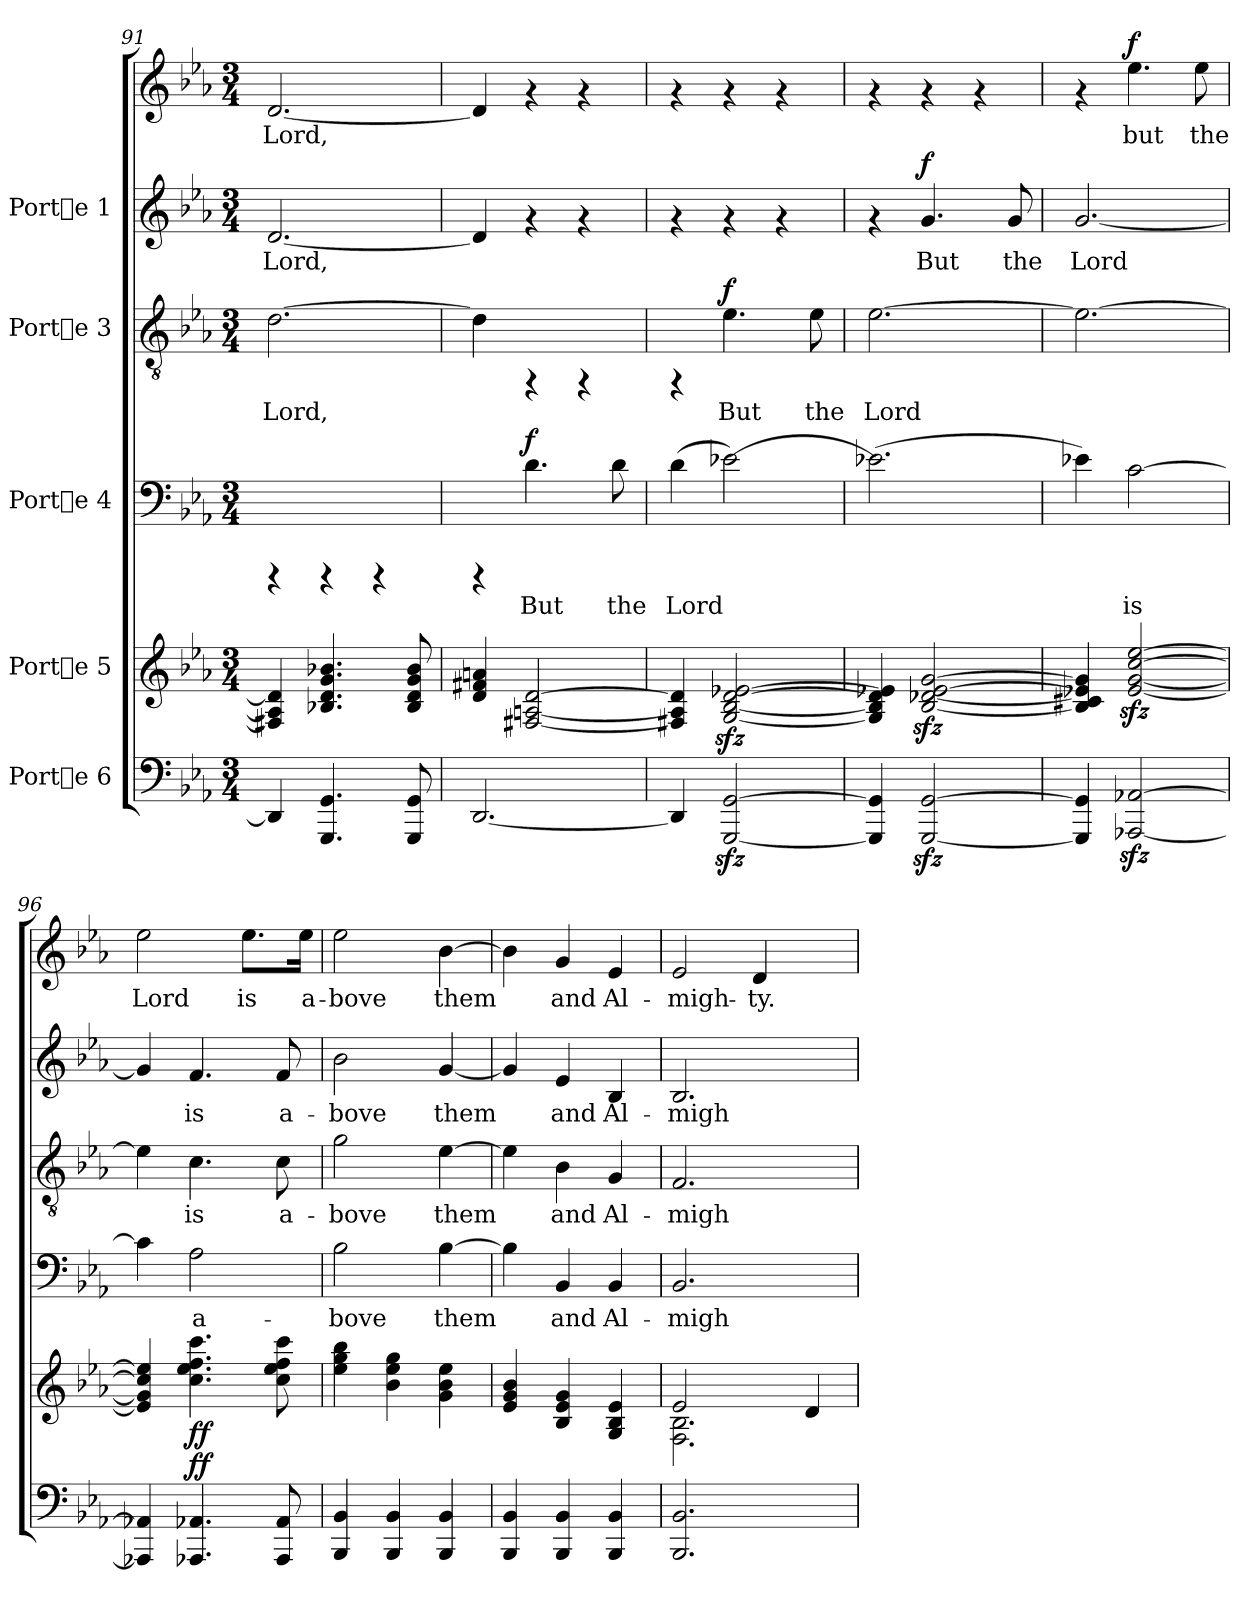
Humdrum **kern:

**kern	**dynam	**kern	**dynam	**kern	**text	**dynam	**kern	**text	**dynam	**kern	**text	**kern	**text	**dynam
*part5	*part5	*part4	*part4	*part3	*part3	*part3	*part2	*part2	*part2	*part1	*part1	*part1	*part1	*part1
*staff6	*staff6	*staff5	*staff5	*staff4	*staff4	*staff4	*staff3	*staff3	*staff3	*staff2	*staff2	*staff1	*staff1	*staff1/2
*I"Porte 6	*	*I"Porte 5	*	*I"Porte 4	*	*	*I"Porte 3	*	*	*I"Porte 1	*	*	*	*
!!LO:PB:g=z
*clefF4	*	*clefG2	*	*clefF4	*	*	*clefGv2	*	*	*clefG2	*	*clefG2	*	*
*k[b-e-a-]	*	*k[b-e-a-]	*	*k[b-e-a-]	*	*	*k[b-e-a-]	*	*	*k[b-e-a-]	*	*k[b-e-a-]	*	*
*E-:	*	*E-:	*	*E-:	*	*	*E-:	*	*	*E-:	*	*E-:	*	*
*M3/4	*	*M3/4	*	*M3/4	*	*	*M3/4	*	*	*M3/4	*	*M3/4	*	*
=91	=91	=91	=91	=91	=91	=91	=91	=91	=91	=91	=91	=91	=91	=91
!	!	!	!	!	!	!	!	!LO:LY:b	!	!	!LO:LY:b	!	!LO:LY:b	!
4DD/]	.	4d/] 4An/] 4F#X/]	.	4rCCC	.	.	[>2.d\	Lord,	.	[<2.d/	Lord,	[<2.d/	Lord,	.
4.GG/ 4.GGG/	.	4.b-X/ 4.g/ 4.d/ 4.B-X/	.	4rCCC	.	.	.	.	.	.	.	.	.	.
.	.	.	.	4rCCC	.	.	.	.	.	.	.	.	.	.
8GG/ 8GGG/	.	8b-/ 8g/ 8d/ 8B-/	.	.	.	.	.	.	.	.	.	.	.	.
=92	=92	=92	=92	=92	=92	=92	=92	=92	=92	=92	=92	=92	=92	=92
[<2.DD/	.	4an/ 4f#X/ 4d/	.	4rCCC	.	.	4d\]	.	.	4d/]	.	4d/]	.	.
!	!	!	!	!	!LO:LY:b	!LO:DY:a	!	!	!	!	!	!	!	!
.	.	[<2d/ [<2An/ [<2F#X/	.	4.d\	But	f	4rFF	.	.	4rf	.	4rf	.	.
.	.	.	.	.	.	.	4rFF	.	.	4rf	.	4rf	.	.
!	!	!	!	!	!LO:LY:b	!	!	!	!	!	!	!	!	!
.	.	.	.	8d\	the	.	.	.	.	.	.	.	.	.
=93	=93	=93	=93	=93	=93	=93	=93	=93	=93	=93	=93	=93	=93	=93
!	!	!	!	!	!LO:LY:b	!	!	!	!	!	!	!	!	!
4DD/]	.	4d/] 4An/] 4F#X/]	.	(>4d\	Lord	.	4rFF	.	.	4rf	.	4rf	.	.
!	!	!	!	!	!LO:LY:b	!	!	!LO:LY:b	!LO:DY:a	!	!	!	!	!
[<2GG/zz> [<2GGG/zz>	.	[<2e-X/zz< [<2d/zz< [<2B-/zz< [<2G/zz<	.	[>2e-X\)	.	.	4.e-\	But	f	4rf	.	4rf	.	.
.	.	.	.	.	.	.	.	.	.	4rf	.	4rf	.	.
!	!	!	!	!	!	!	!	!LO:LY:b	!	!	!	!	!	!
.	.	.	.	.	.	.	8e-\	the	.	.	.	.	.	.
=94	=94	=94	=94	=94	=94	=94	=94	=94	=94	=94	=94	=94	=94	=94
!	!	!	!	!	!	!	!	!LO:LY:b	!	!	!	!	!	!
4GG/] 4GGG/]	.	4e-X/] 4d/] 4B-/] 4G/]	.	2.e-X\_>	.	.	[>2.e-\	Lord	.	4rf	.	4rf	.	.
!	!	!	!	!	!	!	!	!	!	!	!LO:LY:b	!	!	!LO:DY:a=2
[<2GG/zz> [<2GGG/zz>	.	[<2g/zz< [<2e-/zz< [<2d-X/zz< [<2B-/zz<	.	.	.	.	.	.	.	4.g/	But	4rf	.	f
.	.	.	.	.	.	.	.	.	.	.	.	4rf	.	.
!	!	!	!	!	!	!	!	!	!	!	!LO:LY:b	!	!	!
.	.	.	.	.	.	.	.	.	.	8g/	the	.	.	.
=95	=95	=95	=95	=95	=95	=95	=95	=95	=95	=95	=95	=95	=95	=95
!	!	!	!	!	!LO:LY:b	!	!	!	!	!	!LO:LY:b	!	!	!
4GG/] 4GGG/]	.	4g/] 4e-X/] 4c#X/] 4B-/]	.	4e-X\]	.	.	2.e-\_>	.	.	[<2.g/	Lord	4rf	.	.
!	!	!	!	!	!LO:LY:b	!	!	!	!	!	!	!	!LO:LY:b	!LO:DY:a
[<2AA-X/zz> [<2AAA-X/zz>	.	[<2ee-/zz< [<2cc/zz< [<2g/zz< [<2e-/zz<	.	[>2c\	is	.	.	.	.	.	.	4.ee-\	but	f
!	!	!	!	!	!	!	!	!	!	!	!	!	!LO:LY:b	!
.	.	.	.	.	.	.	.	.	.	.	.	8ee-\	the	.
=96	=96	=96	=96	=96	=96	=96	=96	=96	=96	=96	=96	=96	=96	=96
!	!	!	!	!	!LO:LY:b	!	!	!LO:LY:b	!	!	!LO:LY:b	!	!LO:LY:b	!
4AA-X/] 4AAA-X/]	.	4ee-/] 4cc/] 4g/] 4e-/]	.	4c\]	.	.	4e-\]	.	.	4g/]	-	2ee-\	Lord	.
!	!LO:DY:a	!	!LO:DY:b	!	!LO:LY:b	!	!	!LO:LY:b	!	!	!LO:LY:b	!	!	!
4.AA-X/ 4.AAA-X/	ff	4.ccc\ 4.ff\ 4.ee-\ 4.cc\	ff	2A-\	a-	.	4.c\	is	.	4.f/	is	.	.	.
!	!	!	!	!	!	!	!	!	!	!	!	!	!LO:LY:b	!
.	.	.	.	.	.	.	.	.	.	.	.	8.ee-\L	is	.
!	!	!	!	!	!	!	!	!LO:LY:b	!	!	!LO:LY:b	!	!	!
8AA-/ 8AAA-/	.	8ccc\ 8ff\ 8ee-\ 8cc\	.	.	.	.	8c\	a-	.	8f/	a-	.	.	.
!	!	!	!	!	!	!	!	!	!	!	!	!	!LO:LY:b	!
.	.	.	.	.	.	.	.	.	.	.	.	16ee-\Jk	a-	.
=97	=97	=97	=97	=97	=97	=97	=97	=97	=97	=97	=97	=97	=97	=97
!	!	!	!	!	!LO:LY:b	!	!	!LO:LY:b	!	!	!LO:LY:b	!	!LO:LY:b	!
4BB-/ 4BBB-/	.	4bb-\ 4gg\ 4ee-\	.	2B-\	-bove	.	2g\	-bove	.	2b-\	bove	2ee-\	-bove	.
4BB-/ 4BBB-/	.	4gg\ 4ee-\ 4b-\	.	.	.	.	.	.	.	.	.	.	.	.
!	!	!	!	!	!LO:LY:b	!	!	!LO:LY:b	!	!	!LO:LY:b	!	!LO:LY:b	!
4BB-/ 4BBB-/	.	4ee-\ 4b-\ 4g\	.	[>4B-\	them	.	[>4e-\	them	.	[<4g/	them	[>4b-\	them	.
!!LO:LB:g=z
=98	=98	=98	=98	=98	=98	=98	=98	=98	=98	=98	=98	=98	=98	=98
!	!	!	!	!	!LO:LY:b	!	!	!LO:LY:b	!	!	!LO:LY:b	!	!LO:LY:b	!
4BB-/ 4BBB-/	.	4b-/ 4g/ 4e-/	.	4B-\]	.	.	4e-\]	.	.	4g/]	-	4b-\]	.	.
!	!	!	!	!	!LO:LY:b	!	!	!LO:LY:b	!	!	!LO:LY:b	!	!LO:LY:b	!
4BB-/ 4BBB-/	.	4g/ 4e-/ 4B-/	.	4BB-/	and	.	4B-\	and	.	4e-/	and	4g/	and	.
!	!	!	!	!	!LO:LY:b	!	!	!LO:LY:b	!	!	!LO:LY:b	!	!LO:LY:b	!
4BB-/ 4BBB-/	.	4e-/ 4B-/ 4G/	.	4BB-/	Al-	.	4G/	Al-	.	4B-/	Al-	4e-/	Al-	.
=99	=99	=99	=99	=99	=99	=99	=99	=99	=99	=99	=99	=99	=99	=99
*	*	*^	*	*	*	*	*	*	*	*	*	*	*	*
!	!	!	!	!	!	!LO:LY:b	!	!	!LO:LY:b	!	!	!LO:LY:b	!	!LO:LY:b	!
2.BB-/ 2.BBB-/	.	2.B-\ 2.F\	2e-/	.	2.BB-/	-migh-	.	2.F/	-migh-	.	2.B-/	migh-	2e-/	-migh-	.
!	!	!	!	!	!	!	!	!	!	!	!	!	!	!LO:LY:b	!
.	.	.	2ryy	.	.	.	.	.	.	.	.	.	4d/	-ty.	.
4ryy	.	4d/	.	.	4ryy	.	.	4ryy	.	.	4ryy	.	4ryy	.	.
*	*	*v	*v	*	*	*	*	*	*	*	*	*	*	*	*
=	=	=	=	=	=	=	=	=	=	=	=	=	=	=
*-	*-	*-	*-	*-	*-	*-	*-	*-	*-	*-	*-	*-	*-	*-
